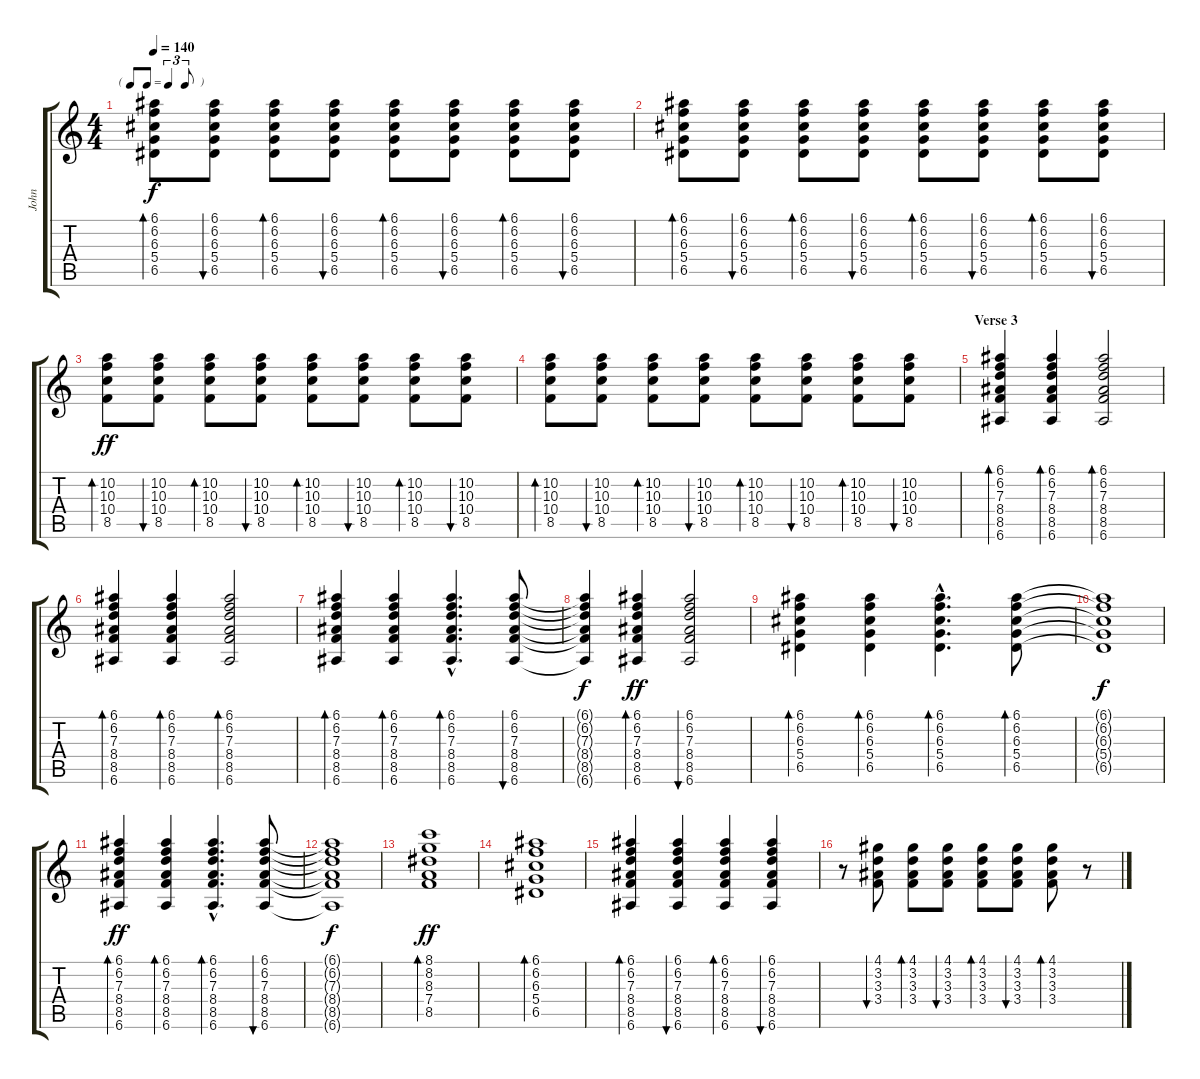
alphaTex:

\track ("John" "John") {instrument acousticguitarnylon}
\staff {score tabs}
\tuning (E4 B3 G3 D3 A2 E2) {hide}
\ts (4 4)
\tf triplet8th
\tempo 140
\clef g2
\ks c
(6.1 6.2 6.3 5.4 6.5).8{bd 60 dy f} (6.1 6.2 6.3 5.4 6.5).8{bu 60} (6.1 6.2 6.3 5.4 6.5).8{bd 60} (6.1 6.2 6.3 5.4 6.5).8{bu 60} (6.1 6.2 6.3 5.4 6.5).8{bd 60} (6.1 6.2 6.3 5.4 6.5).8{bu 60} (6.1 6.2 6.3 5.4 6.5).8{bd 60} (6.1 6.2 6.3 5.4 6.5).8{bu 60} |
(6.1 6.2 6.3 5.4 6.5).8{bd 60} (6.1 6.2 6.3 5.4 6.5).8{bu 60} (6.1 6.2 6.3 5.4 6.5).8{bd 60} (6.1 6.2 6.3 5.4 6.5).8{bu 60} (6.1 6.2 6.3 5.4 6.5).8{bd 60} (6.1 6.2 6.3 5.4 6.5).8{bu 60} (6.1 6.2 6.3 5.4 6.5).8{bd 60} (6.1 6.2 6.3 5.4 6.5).8{bu 60} |
(10.2 10.3 10.4 8.5).8{bd 60 dy ff} (10.2 10.3 10.4 8.5).8{bu 60} (10.2 10.3 10.4 8.5).8{bd 60} (10.2 10.3 10.4 8.5).8{bu 60} (10.2 10.3 10.4 8.5).8{bd 60} (10.2 10.3 10.4 8.5).8{bu 60} (10.2 10.3 10.4 8.5).8{bd 60} (10.2 10.3 10.4 8.5).8{bu 60} |
(10.2 10.3 10.4 8.5).8{bd 60} (10.2 10.3 10.4 8.5).8{bu 60} (10.2 10.3 10.4 8.5).8{bd 60} (10.2 10.3 10.4 8.5).8{bu 60} (10.2 10.3 10.4 8.5).8{bd 60} (10.2 10.3 10.4 8.5).8{bu 60} (10.2 10.3 10.4 8.5).8{bd 60} (10.2 10.3 10.4 8.5).8{bu 60} |
\section ("" "Verse 3")
(6.1 6.2 7.3 8.4 8.5 6.6).4{bd 60} (6.1 6.2 7.3 8.4 8.5 6.6).4{bd 60} (6.1 6.2 7.3 8.4 8.5 6.6).2{bd 60} |
(6.1 6.2 7.3 8.4 8.5 6.6).4{bd 60} (6.1 6.2 7.3 8.4 8.5 6.6).4{bd 60} (6.1 6.2 7.3 8.4 8.5 6.6).2{bd 60} |
(6.1 6.2 7.3 8.4 8.5 6.6).4{bd 60} (6.1 6.2 7.3 8.4 8.5 6.6).4{bd 60} (6.1{hac} 6.2{hac} 7.3{hac} 8.4{hac} 8.5{hac} 6.6{hac}).4{d bd 60} (6.1 6.2 7.3 8.4 8.5 6.6).8{bu 60} |
(6.1{t} 6.2{t} 7.3{t} 8.4{t} 8.5{t} 6.6{t}).4{dy f} (6.1 6.2 7.3 8.4 8.5 6.6).4{bd 60 dy ff} (6.1 6.2 7.3 8.4 8.5 6.6).2{bu 60} |
(6.1 6.2 6.3 5.4 6.5).4{bd 60} (6.1 6.2 6.3 5.4 6.5).4{bd 60} (6.1{hac} 6.2{hac} 6.3{hac} 5.4{hac} 6.5{hac}).4{d bd 60} (6.1 6.2 6.3 5.4 6.5).8{bd 60} |
(6.1{t} 6.2{t} 6.3{t} 5.4{t} 6.5{t}).1{dy f} |
(6.1 6.2 7.3 8.4 8.5 6.6).4{bd 60 dy ff} (6.1 6.2 7.3 8.4 8.5 6.6).4{bd 60} (6.1{hac} 6.2{hac} 7.3{hac} 8.4{hac} 8.5{hac} 6.6{hac}).4{d bd 60} (6.1 6.2 7.3 8.4 8.5 6.6).8{bu 60} |
(6.1{t} 6.2{t} 7.3{t} 8.4{t} 8.5{t} 6.6{t}).1{dy f} |
(8.1 8.2 8.3 7.4 8.5).1{bd 60 dy ff} |
(6.1 6.2 6.3 5.4 6.5).1{bd 60} |
(6.1 6.2 7.3 8.4 8.5 6.6).4{bd 60} (6.1 6.2 7.3 8.4 8.5 6.6).4{bu 60} (6.1 6.2 7.3 8.4 8.5 6.6).4{bd 60} (6.1 6.2 7.3 8.4 8.5 6.6).4{bu 60} |
r.8 (4.1 3.2 3.3 3.4).8{bu 60} (4.1 3.2 3.3 3.4).8{bd 60} (4.1 3.2 3.3 3.4).8{bu 60} (4.1 3.2 3.3 3.4).8{bd 60} (4.1 3.2 3.3 3.4).8{bu 60} (4.1 3.2 3.3 3.4).8{bd 60} r.8
